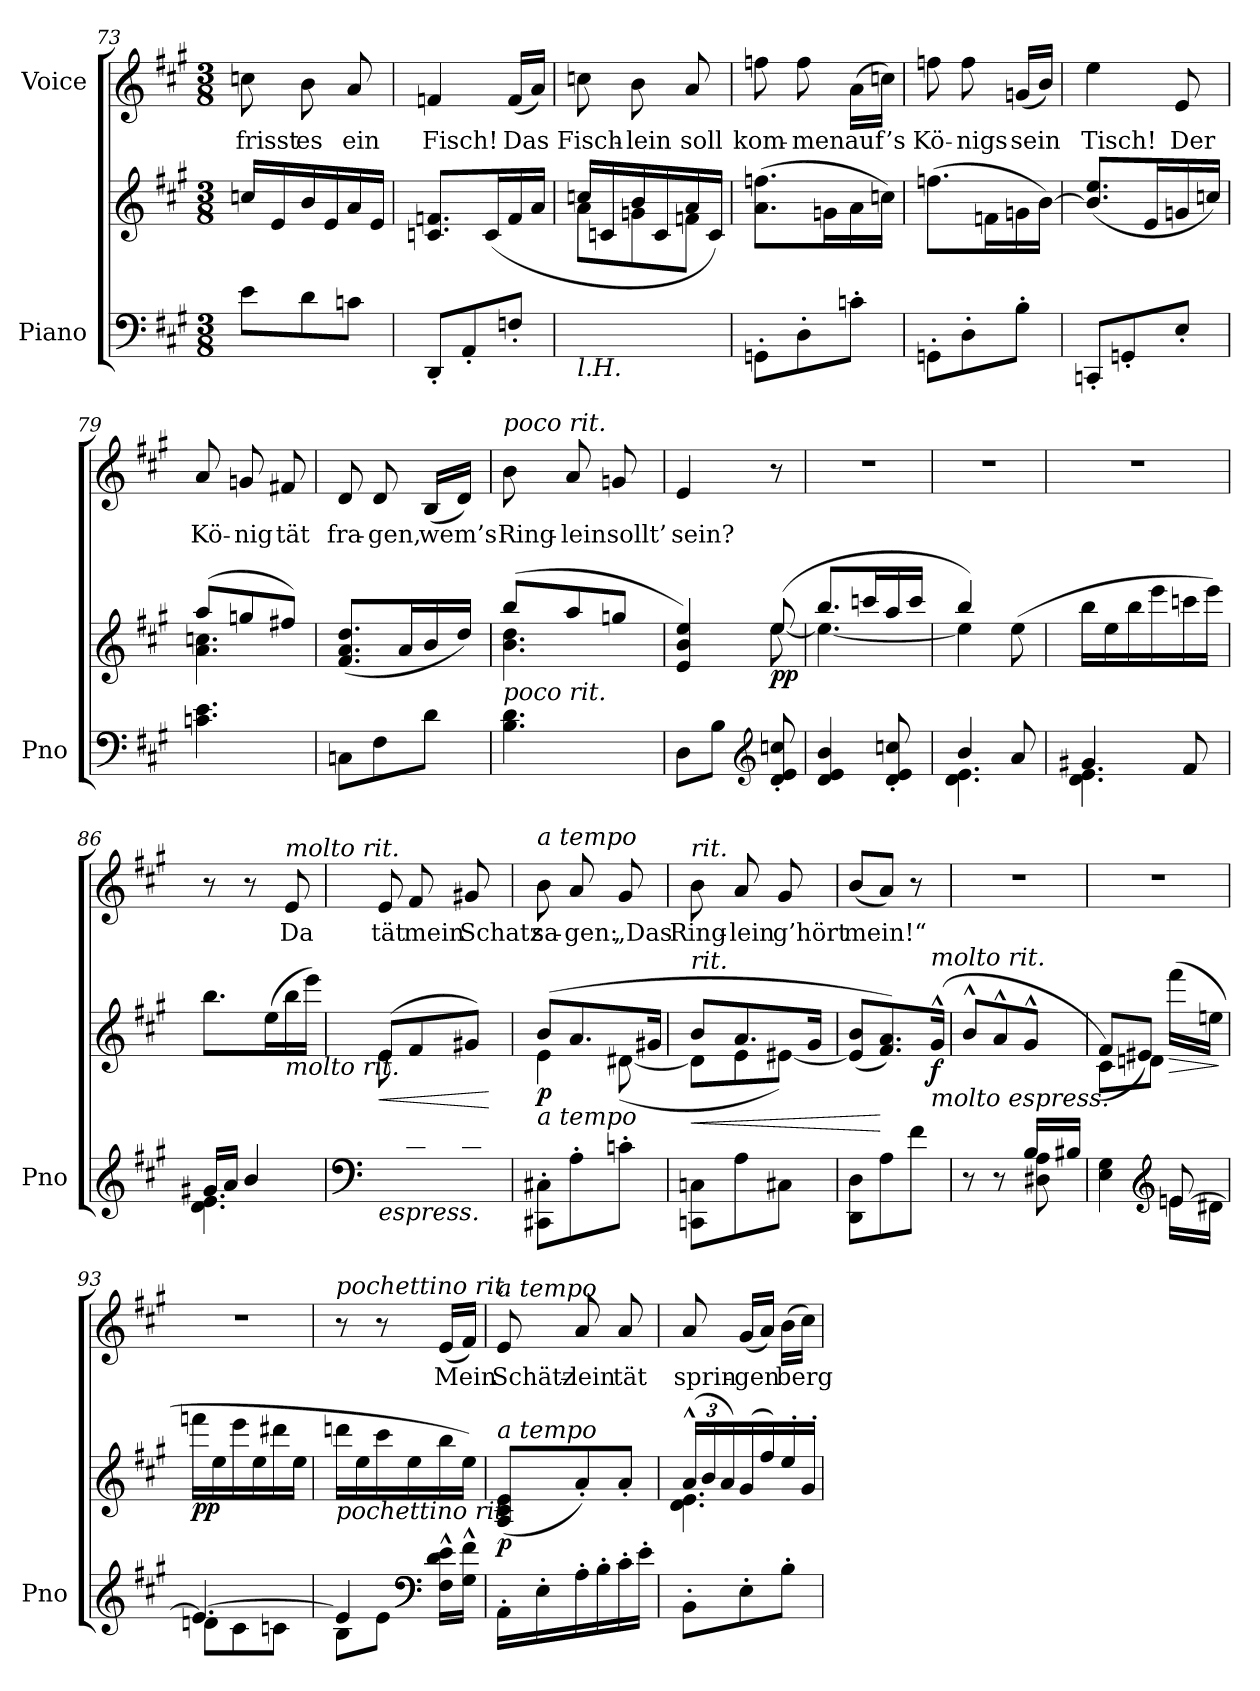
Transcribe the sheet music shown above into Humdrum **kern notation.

**kern	**kern	**dynam	**kern	**text
*part2	*part2	*part2	*part1	*part1
*staff3	*staff2	*staff2/3	*staff1	*staff1
*I"Piano	*	*	*I"Voice	*
*I'Pno	*	*	*	*
*clefF4	*clefG2	*	*clefG2	*
*k[f#c#g#]	*k[f#c#g#]	*	*k[f#c#g#]	*
*M3/8	*M3/8	*	*M3/8	*
=73	=73	=73	=73	=73
!	!	!	!	!LO:LY:b
8e\L	16ccn/LL	.	8ccn\	frisst
.	16e/	.	.	.
!	!	!	!	!LO:LY:b
8d\	16b/	.	8b\	es
.	16e/	.	.	.
!	!	!	!	!LO:LY:b
8cn\J	16a/	.	8a/	ein
.	16e/JJ	.	.	.
=74	=74	=74	=74	=74
!	!	!	!	!LO:LY:b
8DD'/L	8.cn/ 8.fn/L	.	4fn/	Fisch!
8AA'/	.	.	.	.
.	(>16c/L	.	.	.
!	!	!	!	!LO:LY:b
8Fn'/J	16f/	.	(16f/LL	Das
.	16a/JJ	.	16a/JJ)	.
!!LO:LB:g=z
=75	=75	=75	=75	=75
*	*^	*	*	*
!LO:TX:b:i:t=l.H.	!	!	!	!	!
!	!	!	!	!	!LO:LY:b
4.ryy	16ccn/LL	8a\L	.	8ccn\	Fisch-
.	16cn/	.	.	.	.
!	!	!	!	!	!LO:LY:b
.	16b/	8gn\	.	8b\	-lein
.	16c/	.	.	.	.
!	!	!	!	!	!LO:LY:b
.	16a/	8fn\J	.	8a/	soll
.	16c/JJ)	.	.	.	.
*	*v	*v	*	*	*
=76	=76	=76	=76	=76
!	!	!	!	!LO:LY:b
8GGn'\L	(8.a\ 8.ffn\L	.	8ffn\	kom-
!	!	!	!	!LO:LY:b
8D'\	.	.	8ff\	-men
.	16gn\L	.	.	.
!	!	!	!	!LO:LY:b
8cn'\J	16a\	.	(16a\LL	auf’s
.	16ccn\JJ)	.	16ccn\JJ)	.
=77	=77	=77	=77	=77
!	!	!	!	!LO:LY:b
8GGn'\L	(8.ffn\L	.	8ffn\	Kö-
!	!	!	!	!LO:LY:b
8D'\	.	.	8ff\	-nigs
.	16fn\L	.	.	.
!	!	!	!	!LO:LY:b
8B'\J	16gn\	.	(16gn/LL	sein
.	[<16b\JJ)	.	16b/JJ)	.
=78	=78	=78	=78	=78
!	!	!	!	!LO:LY:b
8CCn'/L	(8.b/] 8.ee/L	.	4ee\	Tisch!
8GGn'/	.	.	.	.
.	16e/L	.	.	.
!	!	!	!	!LO:LY:b
8E'/J	16gn/	.	8e/	Der
.	16ccn/JJ)	.	.	.
=79	=79	=79	=79	=79
*	*^	*	*	*
!	!	!	!	!	!LO:LY:b
4.cn\ 4.e\	(8aa/L	4.a\ 4.ccn\	.	8a/	Kö-
!	!	!	!	!	!LO:LY:b
.	8ggn/	.	.	8gn/	-nig
!	!	!	!	!	!LO:LY:b
.	8ff#X/J)	.	.	8f#X/	tät
*	*v	*v	*	*	*
=80	=80	=80	=80	=80
!	!	!	!	!LO:LY:b
8Cn\L	(8.f#/ 8.a/ 8.dd/L	.	8d/	fra-
!	!	!	!	!LO:LY:b
8F#\	.	.	8d/	-gen,
.	16a/L	.	.	.
!	!	!	!	!LO:LY:b
8d\J	16b/	.	(16B/LL	wem’s
.	16dd/JJ)	.	16d/JJ)	.
!!LO:PB:g=z
=81	=81	=81	=81	=81
*	*^	*	*	*
!	!	!	!	!LO:TX:a:i:t=poco rit.	!
!	!LO:TX:b:i:t=poco rit.	!	!	!	!
!	!	!	!	!	!LO:LY:b
4.B\ 4.d\	(8bb/L	4.b\ 4.dd\	.	8b\	Ring-
!	!	!	!	!	!LO:LY:b
.	8aa/	.	.	8a/	-lein
!	!	!	!	!	!LO:LY:b
.	8ggn/J	.	.	8gn/	sollt’
=82	=82	=82	=82	=82	=82
!	!	!	!	!	!LO:LY:b
8D\L	4e/ 4b/ 4ee/)	4ryy	.	4e/	sein?
8B\J	.	.	.	.	.
*clefG2	*	*	*	*	*
!	!	!	!LO:DY:b	!	!
8d/' 8e/' 8ccn/'	(8ee/	[8ee\	pp	8r	.
=83	=83	=83	=83	=83	=83
4d/ 4e/ 4b/	8.bb/L	4.ee\_	.	4.r	.
.	16cccn/L	.	.	.	.
8d/' 8e/' 8ccn/'	16aa/	.	.	.	.
.	16ccc/JJ	.	.	.	.
=84	=84	=84	=84	=84	=84
*^	*	*	*	*	*
4b/	4.d\ 4.e\	4bb/)	4ee\]	.	4.r	.
8a/	.	(8ee\	8ryy	.	.	.
*	*	*v	*v	*	*	*
=85	=85	=85	=85	=85	=85
4g#X/	4.d\ 4.e\	16bb\LL	.	4.r	.
.	.	16ee\	.	.	.
.	.	16bb\	.	.	.
.	.	16eee\	.	.	.
8f#/	.	16cccn\	.	.	.
.	.	16eee\JJ)	.	.	.
=86	=86	=86	=86	=86	=86
16g#X/LL	4.d\ 4.e\	8.bb\L	.	8r	.
16a/JJ	.	.	.	.	.
4b/	.	.	.	8r	.
.	.	(16ee\L	.	.	.
!	!	!	!	!LO:TX:a:i:t=molto rit.	!
!	!	!LO:TX:b:i:t=molto rit.	!	!	!
!	!	!	!	!	!LO:LY:b
.	.	16bb\	.	8e/	Da
.	.	16eee\JJ)	.	.	.
*v	*v	*	*	*	*
!!LO:LB:g=z
=87	=87	=87	=87	=87
*clefF4	*	*	*	*
!LO:TX:b:i:t=espress.	!	!	!	!
!	!	!LO:HP:b	!	!LO:LY:b
*	*^	*	*	*
8ryy	(>8e/L	8e\L	<	8e/	tät
!	!	!	!	!	!LO:LY:b
8d#X\	8f#/	4ryy	.	8f#/	mein
!	!	!	!	!	!LO:LY:b
8dn\J	8g#X/J)	.	.	8g#X/	Schatz
*	*v	*v	*	*	*
.	.	[	.	.
=88	=88	=88	=88	=88
*	*^	*	*	*
!	!	!	!	!LO:TX:a:i:t=a tempo	!
!	!LO:TX:b:i:t=a tempo	!	!	!	!
!	!	!	!LO:DY:b	!	!LO:LY:b
8CC#X\'> 8C#X\'>L	(8b/L	4e\	p	8b\	sa-
!	!	!	!	!	!LO:LY:b
8A'>\	8.a/	.	.	8a/	-gen:
!	!	!	!	!	!LO:LY:b
8cn'>\J	.	([8d#X\	.	8g#/	„Das
.	16g#X/Jk	.	.	.	.
=89	=89	=89	=89	=89	=89
!	!	!	!	!LO:TX:a:i:t=rit.	!
!	!LO:TX:a:i:t=rit.	!	!	!	!
!	!	!	!LO:HP:b	!	!LO:LY:b
8CCn\ 8Cn\L	8b/L	8d#\L]	<	8b\	Ring-
!	!	!	!	!	!LO:LY:b
8A\	8.a/	8e\	.	8a/	-lein
!	!	!	!	!	!LO:LY:b
8C#X\J	.	[8e#X\J)	.	8g#/	g’hört
.	16g#/Jk	.	.	.	.
*	*v	*v	*	*	*
=90	=90	=90	=90	=90
!	!	!	!	!LO:LY:b
8DD\ 8D\L	(8e#/] 8b/L	.	(8b/L	mein!“
8A\	8.f#/ 8.a/))	[	8a/J)	.
8f#\J	.	.	8r	.
!	!LO:TX:b:i:t=molto espress.	!	!	!
!	!LO:TX:a:i:t=molto rit.	!	!	!
!	!	!LO:DY:b	!	!
.	(16g#^^/Jk	f	.	.
=91	=91	=91	=91	=91
*^	*	*	*	*
8r	4ryy	8b^^/L	.	4.r	.
8r	.	8a^^/	.	.	.
(>16B/LL	8D#X\ 8A\	8g#^^/J	.	.	.
16B#X/JJ	.	.	.	.	.
!!LO:LB:g=z
=92	=92	=92	=92	=92	=92
*	*	*^	*	*	*
4E\ 4G#\	4ryy	8f#/L	(8c#\L)	.	4.r	.
.	.	8e#X/J)	8dn\J)	.	.	.
*clefG2	*	*	*	*	*	*
!	!	!	!	!LO:HP:b	!	!
[8en/	16e\LL	(16fff#\LL	8ryy	>	.	.
.	16d#X\JJ	16een\JJ	.	.	.	.
*v	*v	*	*	*	*	*
*	*v	*v	*	*	*
.	.	]	.	.
=93	=93	=93	=93	=93
*^	*	*	*	*
!	!	!	!LO:DY:b	!	!
4.e/_	8dn\L	16fffn\LL	pp	4.r	.
.	.	16ee\	.	.	.
.	8c#\	16eee\	.	.	.
.	.	16ee\	.	.	.
.	8cn\J	16ddd#X\	.	.	.
.	.	16ee\JJ	.	.	.
=94	=94	=94	=94	=94	=94
!	!	!	!	!LO:TX:a:i:t=pochettino rit.	!
!	!	!LO:TX:b:i:t=pochettino rit.	!	!	!
4e/]	8B\L	16dddn\LL	.	8r	.
.	.	16ee\	.	.	.
.	8e\J	16ccc#\	.	8r	.
.	.	16ee\	.	.	.
*clefF4	*	*	*	*	*
!	!	!	!	!	!LO:LY:b
16F#\^^ 16d\^^ 16e\^^LL	8ryy	16bb\	.	(16e/LL	Mein
16G#\^^ 16f#\^^JJ	.	16ee\JJ)	.	16f#/JJ)	.
*v	*v	*	*	*	*
=95	=95	=95	=95	=95
!	!	!	!LO:TX:a:i:t=a tempo	!
!	!LO:TX:a:i:t=a tempo	!	!	!
!	!	!LO:DY:b	!	!LO:LY:b
16AA'\LL	(>8A/ 8c#/ 8e/L	p	8e/	Schätz-
16E'\	.	.	.	.
!	!	!	!	!LO:LY:b
16A'\	8a'>/)	.	8a/	-lein
16B'\	.	.	.	.
!	!	!	!	!LO:LY:b
16c#'\	8a'>/J	.	8a/	tät
16e'\JJ	.	.	.	.
=96	=96	=96	=96	=96
*	*Xbrackettup	*	*	*
*	*^	*	*	*
!	!	!	!	!	!LO:LY:b
8BB'\L	(24a^^/LL	4.d\ 4.e\	.	8a/	sprin-
.	24b/	.	.	.	.
.	24a/)	.	.	.	.
!	!	!	!	!	!LO:LY:b
8E'\	(16g#/	.	.	(16g#/LL	-gen
.	16ff#/)	.	.	16a/JJ)	.
!	!	!	!	!	!LO:LY:b
8B'\J	16ee'/	.	.	(16b\LL	berg-
.	16g#'/JJ	.	.	16cc#\JJ)	.
*	*v	*v	*	*	*
=	=	=	=	=
*-	*-	*-	*-	*-
